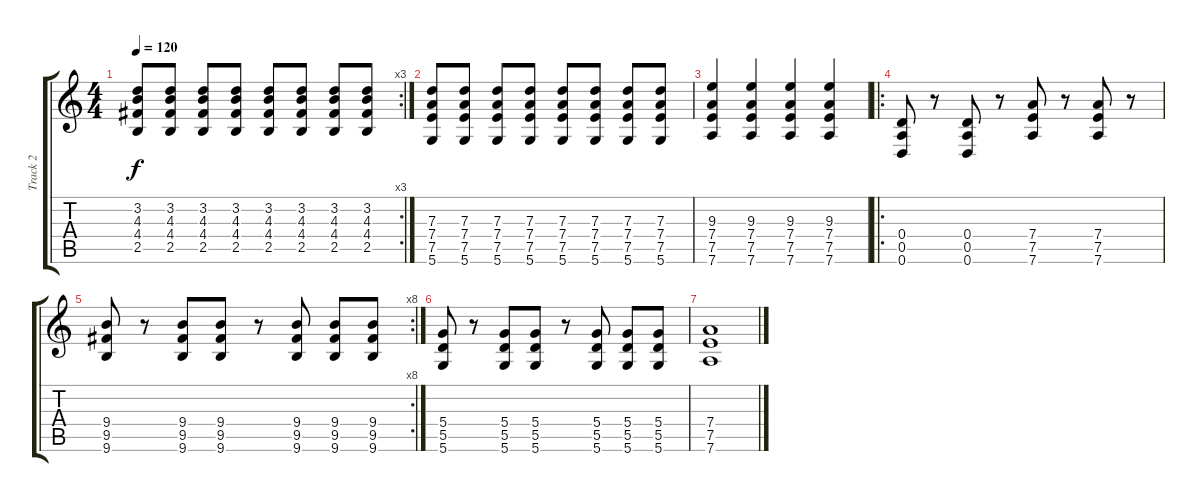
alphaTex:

\track ("Track 2" "Track 2") {instrument overdrivenguitar}
\staff {score tabs}
\tuning (E4 B3 G3 D3 A2 D2) {hide}
\rc 3
\ts (4 4)
\tempo 120
\clef g2
\ks c
(3.2 4.3 4.4 2.5).8{dy f} (3.2 4.3 4.4 2.5).8 (3.2 4.3 4.4 2.5).8 (3.2 4.3 4.4 2.5).8 (3.2 4.3 4.4 2.5).8 (3.2 4.3 4.4 2.5).8 (3.2 4.3 4.4 2.5).8 (3.2 4.3 4.4 2.5).8 |
(7.3 7.4 7.5 5.6).8 (7.3 7.4 7.5 5.6).8 (7.3 7.4 7.5 5.6).8 (7.3 7.4 7.5 5.6).8 (7.3 7.4 7.5 5.6).8 (7.3 7.4 7.5 5.6).8 (7.3 7.4 7.5 5.6).8 (7.3 7.4 7.5 5.6).8 |
(9.3 7.4 7.5 7.6).4 (9.3 7.4 7.5 7.6).4 (9.3 7.4 7.5 7.6).4 (9.3 7.4 7.5 7.6).4 |
\ro
(0.4 0.5 0.6).8 r.8 (0.4 0.5 0.6).8 r.8 (7.4 7.5 7.6).8 r.8 (7.4 7.5 7.6).8 r.8 |
\rc 8
(9.4 9.5 9.6).8 r.8 (9.4 9.5 9.6).8 (9.4 9.5 9.6).8 r.8 (9.4 9.5 9.6).8 (9.4 9.5 9.6).8 (9.4 9.5 9.6).8 |
(5.4 5.5 5.6).8 r.8 (5.4 5.5 5.6).8 (5.4 5.5 5.6).8 r.8 (5.4 5.5 5.6).8 (5.4 5.5 5.6).8 (5.4 5.5 5.6).8 |
(7.4 7.5 7.6).1
